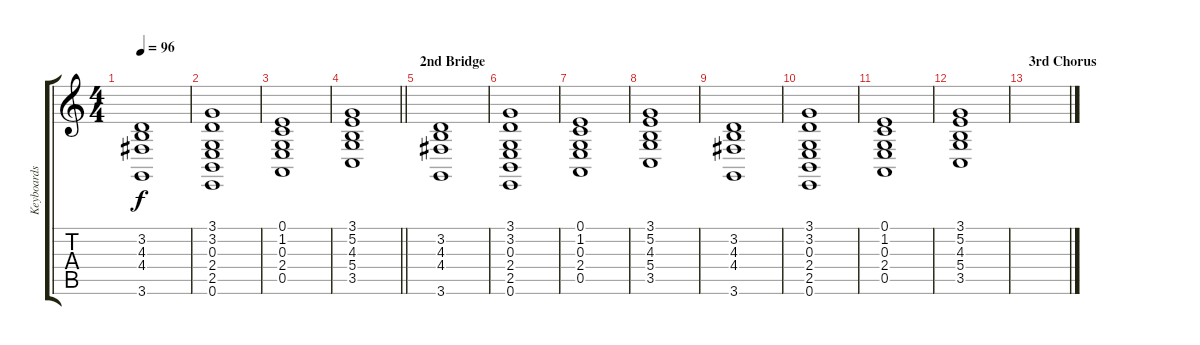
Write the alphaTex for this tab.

\track ("Keyboards" "Keyboards") {instrument choiraahs}
\staff {score tabs}
\tuning (E4 B3 G3 D3 A2 E2) {hide}
\ts (4 4)
\tempo 96
\clef g2
\ks c
(3.2 4.3 4.4 3.6).1{dy f} |
(3.1 3.2 0.3 2.4 2.5 0.6).1 |
(0.1 1.2 0.3 2.4 0.5).1 |
\barLineRight lightlight
(3.1 5.2 4.3 5.4 3.5).1 |
\section ("" "2nd Bridge")
(3.2 4.3 4.4 3.6).1 |
(3.1 3.2 0.3 2.4 2.5 0.6).1 |
(0.1 1.2 0.3 2.4 0.5).1 |
(3.1 5.2 4.3 5.4 3.5).1 |
(3.2 4.3 4.4 3.6).1 |
(3.1 3.2 0.3 2.4 2.5 0.6).1 |
(0.1 1.2 0.3 2.4 0.5).1 |
(3.1 5.2 4.3 5.4 3.5).1 |
\section ("" "3rd Chorus")
